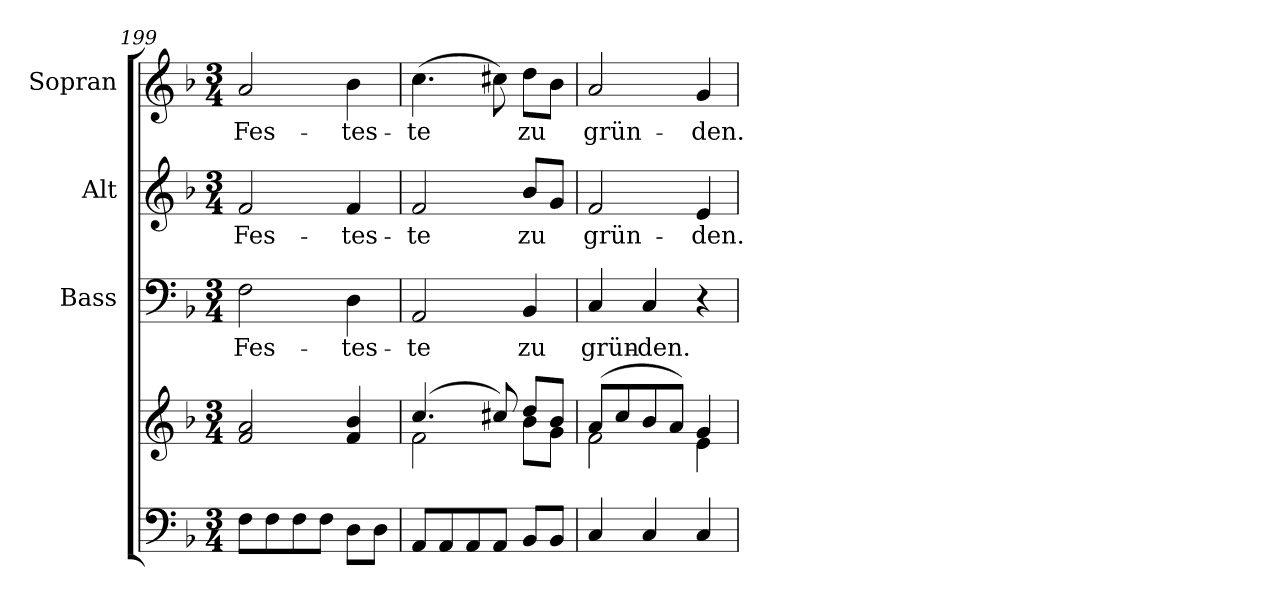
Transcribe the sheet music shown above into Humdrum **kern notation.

**kern	**kern	**kern	**text	**kern	**text	**kern	**text
*part4	*part4	*part3	*part3	*part2	*part2	*part1	*part1
*staff5	*staff4	*staff3	*staff3	*staff2	*staff2	*staff1	*staff1
*	*	*I"Bass	*	*I"Alt	*	*I"Sopran	*
*	*	*I'B.	*	*I'A.	*	*I'S.	*
*clefF4	*clefG2	*clefF4	*	*clefG2	*	*clefG2	*
*k[b-]	*k[b-]	*k[b-]	*	*k[b-]	*	*k[b-]	*
*F:	*F:	*F:	*	*F:	*	*F:	*
*M3/4	*M3/4	*M3/4	*	*M3/4	*	*M3/4	*
=199	=199	=199	=199	=199	=199	=199	=199
!	!	!	!LO:LY:b	!	!LO:LY:b	!	!LO:LY:b
8F\L	2f/ 2a/	2F\	Fes-	2f/	Fes-	2a/	Fes-
8F\	.	.	.	.	.	.	.
8F\	.	.	.	.	.	.	.
8F\J	.	.	.	.	.	.	.
!	!	!	!LO:LY:b	!	!LO:LY:b	!	!LO:LY:b
8D\L	4f/ 4b-/	4D\	-tes-	4f/	-tes-	4b-\	-tes-
8D\J	.	.	.	.	.	.	.
!!LO:LB:g=z
=200	=200	=200	=200	=200	=200	=200	=200
*	*^	*	*	*	*	*	*
!	!	!	!	!LO:LY:b	!	!LO:LY:b	!	!LO:LY:b
8AA/L	(4.cc/	2f\	2AA/	-te	2f/	-te	(>4.cc\	-te
8AA/	.	.	.	.	.	.	.	.
8AA/	.	.	.	.	.	.	.	.
8AA/J	8cc#X/)	.	.	.	.	.	8cc#X\)	.
!	!	!	!	!LO:LY:b	!	!LO:LY:b	!	!LO:LY:b
8BB-/L	8dd/L	8b-\L	4BB-/	zu	8b-/L	zu	8dd\L	zu
8BB-/J	8b-/J	8g\J	.	.	8g/J	.	8b-\J	.
=201	=201	=201	=201	=201	=201	=201	=201	=201
!	!	!	!	!LO:LY:b	!	!LO:LY:b	!	!LO:LY:b
4C/	(>8a/L	2f\	4C/	grün-	2f/	grün-	2a/	grün-
.	8cc/	.	.	.	.	.	.	.
!	!	!	!	!LO:LY:b	!	!	!	!
4C/	8b-/	.	4C/	-den.	.	.	.	.
.	8a/J)	.	.	.	.	.	.	.
!	!	!	!	!	!	!LO:LY:b	!	!LO:LY:b
4C/	4g/	4e\	4r	.	4e/	-den.	4g/	-den.
*	*v	*v	*	*	*	*	*	*
=	=	=	=	=	=	=	=
*-	*-	*-	*-	*-	*-	*-	*-
